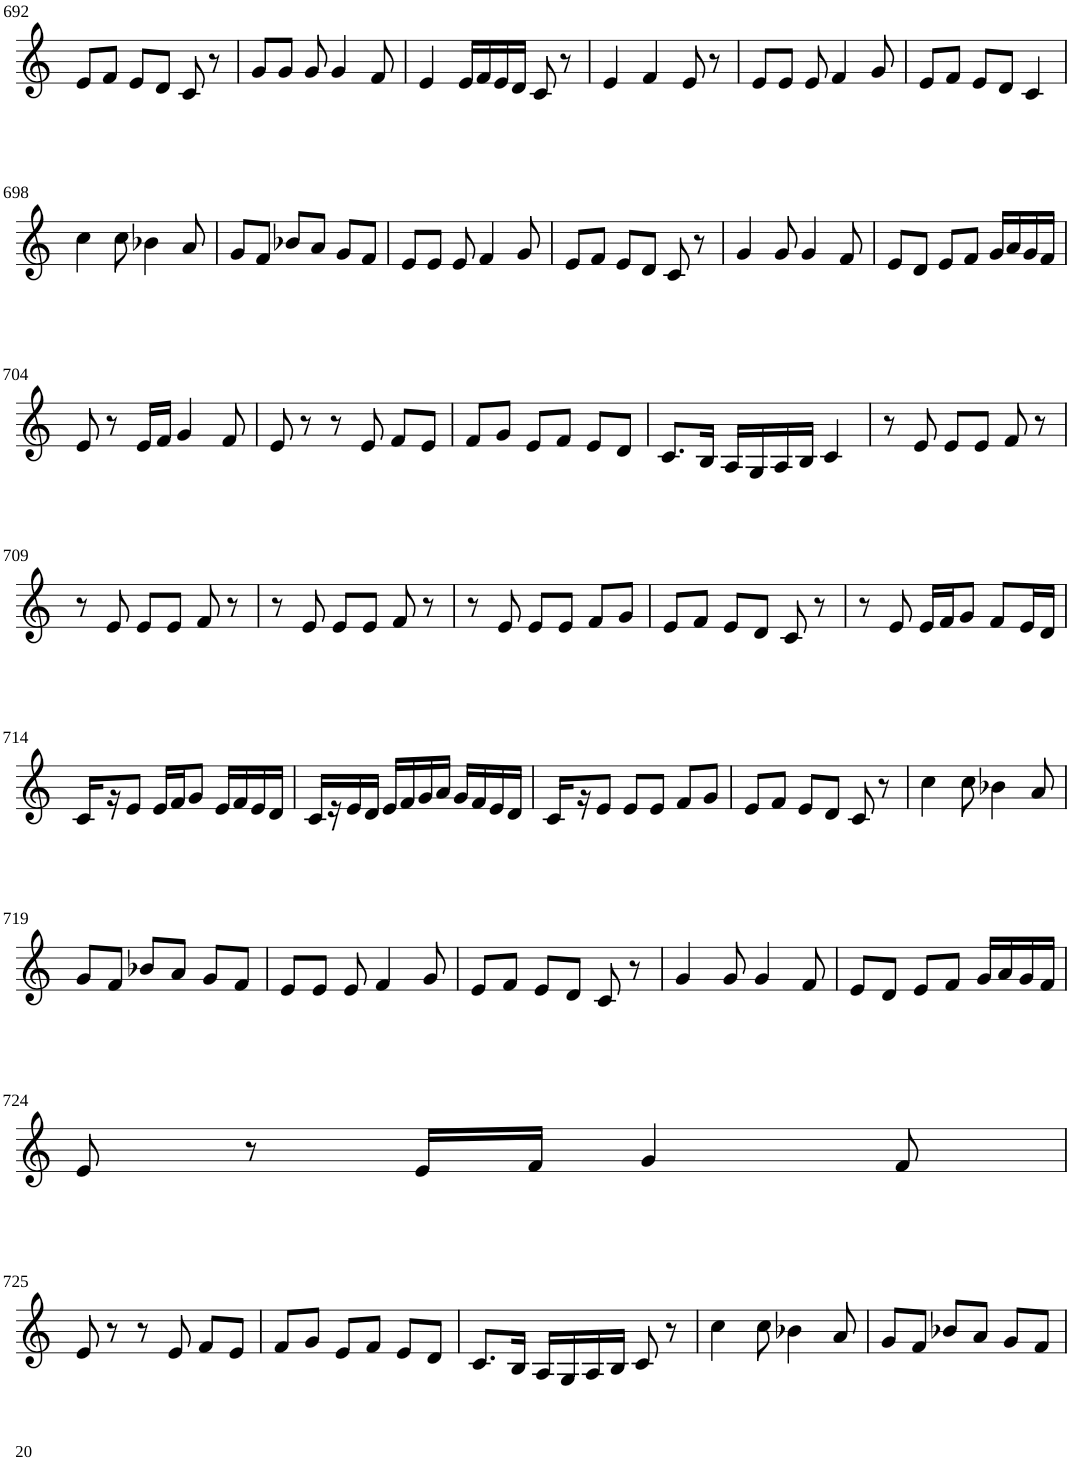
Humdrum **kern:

**kern
*part1
*staff1
*I"Violin
!!LO:PB:g=z
*clefG2
*k[]
*M3/4
=692
8e/L
8f/J
8e/L
8d/J
8c/
8r
=693
8g/L
8g/J
8g/
4g/
8f/
=694
4e/
16e/LL
16f/
16e/
16d/JJ
8c/
8r
=695
4e/
4f/
8e/
8r
=696
8e/L
8e/J
8e/
4f/
8g/
=697
8e/L
8f/J
8e/L
8d/J
4c/
!!LO:LB:g=z
=698
4cc\
8cc\
4b-X\
8a/
=699
8g/L
8f/J
8b-X/L
8a/J
8g/L
8f/J
=700
8e/L
8e/J
8e/
4f/
8g/
=701
8e/L
8f/J
8e/L
8d/J
8c/
8r
=702
4g/
8g/
4g/
8f/
=703
8e/L
8d/J
8e/L
8f/J
16g/LL
16a/
16g/
16f/JJ
!!LO:LB:g=z
=704
8e/
8r
16e/LL
16f/JJ
4g/
8f/
=705
8e/
8r
8r
8e/
8f/L
8e/J
=706
8f/L
8g/J
8e/L
8f/J
8e/L
8d/J
=707
8.c/L
16B/Jk
16A/LL
16G/
16A/
16B/JJ
4c/
=708
8r
8e/
8e/L
8e/J
8f/
8r
!!LO:LB:g=z
=709
8r
8e/
8e/L
8e/J
8f/
8r
=710
8r
8e/
8e/L
8e/J
8f/
8r
=711
8r
8e/
8e/L
8e/J
8f/L
8g/J
=712
8e/L
8f/J
8e/L
8d/J
8c/
8r
=713
8r
8e/
16e/LL
16f/J
8g/J
8f/L
16e/L
16d/JJ
!!LO:LB:g=z
=714
16c/LL
16r
8e/J
16e/LL
16f/J
8g/J
16e/LL
16f/
16e/
16d/JJ
=715
16c/LL
16r
16e/
16d/JJ
16e/LL
16f/
16g/
16a/JJ
16g/LL
16f/
16e/
16d/JJ
=716
16c/LL
16r
8e/J
8e/L
8e/J
8f/L
8g/J
=717
8e/L
8f/J
8e/L
8d/J
8c/
8r
=718
4cc\
8cc\
4b-X\
8a/
!!LO:LB:g=z
=719
8g/L
8f/J
8b-X/L
8a/J
8g/L
8f/J
=720
8e/L
8e/J
8e/
4f/
8g/
=721
8e/L
8f/J
8e/L
8d/J
8c/
8r
=722
4g/
8g/
4g/
8f/
=723
8e/L
8d/J
8e/L
8f/J
16g/LL
16a/
16g/
16f/JJ
!!LO:LB:g=z
=724
8e/
8r
16e/LL
16f/JJ
4g/
8f/
!!LO:LB:g=z
=725
8e/
8r
8r
8e/
8f/L
8e/J
=726
8f/L
8g/J
8e/L
8f/J
8e/L
8d/J
=727
8.c/L
16B/Jk
16A/LL
16G/
16A/
16B/JJ
8c/
8r
=728
4cc\
8cc\
4b-X\
8a/
=729
8g/L
8f/J
8b-X/L
8a/J
8g/L
8f/J
=
*-
